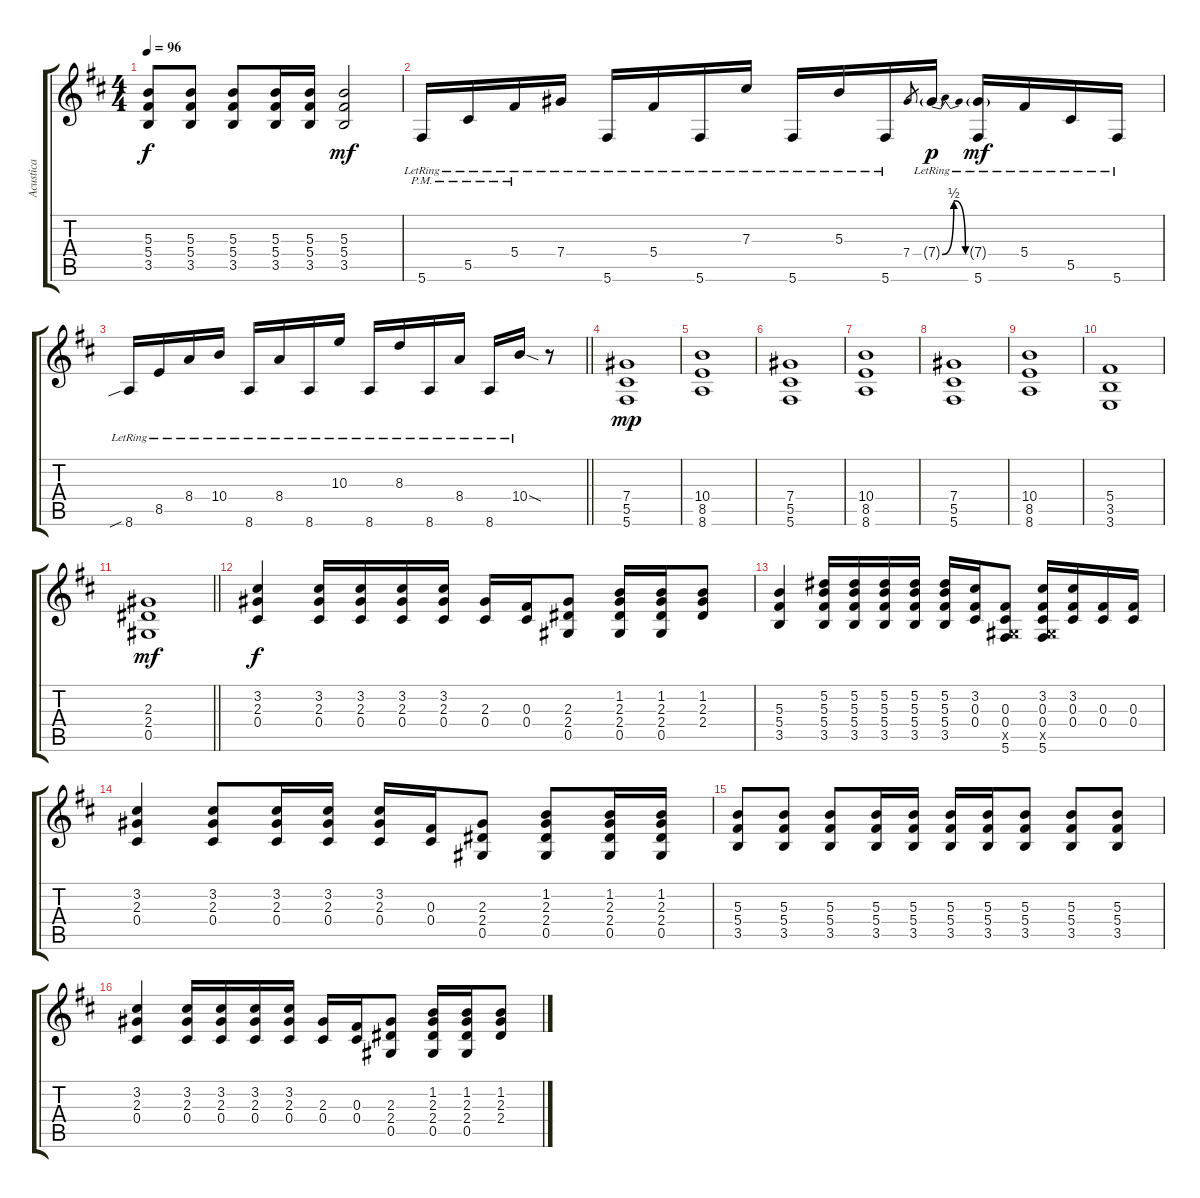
\track ("Acustica" "Acustica") {instrument acousticguitarsteel}
\staff {score tabs}
\tuning (Eb4 Bb3 Gb3 Db3 Ab2 Db2) {hide}
\ts (4 4)
\tempo 96
\clef g2
\ks d
(5.3 5.4 3.5).8{dy f} (5.3 5.4 3.5).8 (5.3 5.4 3.5).8 (5.3 5.4 3.5).16 (5.3 5.4 3.5).16 (5.3 5.4 3.5).2{dy mf} |
5.6{pm lr}.16 5.5{pm lr}.16 5.4{pm lr}.16 7.4{lr}.16 5.6{lr}.16 5.4{lr}.16 5.6{lr}.16 7.3{lr}.16 5.6{lr}.16 5.3{lr}.16 5.6{lr}.16 7.4.8{gr} 7.4{be (bendrelease 0 0 15 2 45 2 60 0) g lr}.16{dy p} (7.4{g lr} 5.6{lr}).16{dy mf} 5.4{lr}.16 5.5{lr}.16 5.6{lr}.16 |
\barLineRight lightlight
8.6{sib lr}.16 8.5{lr}.16 8.4{lr}.16 10.4{lr}.16 8.6{lr}.16 8.4{lr}.16 8.6{lr}.16 10.3{lr}.16 8.6{lr}.16 8.3{lr}.16 8.6{lr}.16 8.4{lr}.16 8.6{lr}.16 10.4{sod lr}.16 r.8 |
(7.4 5.5 5.6).1{dy mp} |
(10.4 8.5 8.6).1 |
(7.4 5.5 5.6).1 |
(10.4 8.5 8.6).1 |
(7.4 5.5 5.6).1 |
(10.4 8.5 8.6).1 |
(5.4 3.5 3.6).1 |
\barLineRight lightlight
(2.3 2.4 0.5).1{dy mf} |
(3.2 2.3 0.4).4{dy f} (3.2 2.3 0.4).16 (3.2 2.3 0.4).16 (3.2 2.3 0.4).16 (3.2 2.3 0.4).16 (2.3 0.4).16 (0.3 0.4).16 (2.3 2.4 0.5).8 (1.2 2.3 2.4 0.5).16 (1.2 2.3 2.4 0.5).16 (1.2 2.3 2.4).8 |
(5.3 5.4 3.5).4 (5.2 5.3 5.4 3.5).16 (5.2 5.3 5.4 3.5).16 (5.2 5.3 5.4 3.5).16 (5.2 5.3 5.4 3.5).16 (5.2 5.3 5.4 3.5).16 (3.2 0.3 0.4).16 (0.3 0.4 0.5{x} 5.6).8 (3.2 0.3 0.4 0.5{x} 5.6).16 (3.2 0.3 0.4).16 (0.3 0.4).16 (0.3 0.4).16 |
(3.2 2.3 0.4).4 (3.2 2.3 0.4).8 (3.2 2.3 0.4).16 (3.2 2.3 0.4).16 (3.2 2.3 0.4).16 (0.3 0.4).16 (2.3 2.4 0.5).8 (1.2 2.3 2.4 0.5).8 (1.2 2.3 2.4 0.5).16 (1.2 2.3 2.4 0.5).16 |
(5.3 5.4 3.5).8 (5.3 5.4 3.5).8 (5.3 5.4 3.5).8 (5.3 5.4 3.5).16 (5.3 5.4 3.5).16 (5.3 5.4 3.5).16 (5.3 5.4 3.5).16 (5.3 5.4 3.5).8 (5.3 5.4 3.5).8 (5.3 5.4 3.5).8 |
(3.2 2.3 0.4).4 (3.2 2.3 0.4).16 (3.2 2.3 0.4).16 (3.2 2.3 0.4).16 (3.2 2.3 0.4).16 (2.3 0.4).16 (0.3 0.4).16 (2.3 2.4 0.5).8 (1.2 2.3 2.4 0.5).16 (1.2 2.3 2.4 0.5).16 (1.2 2.3 2.4).8
